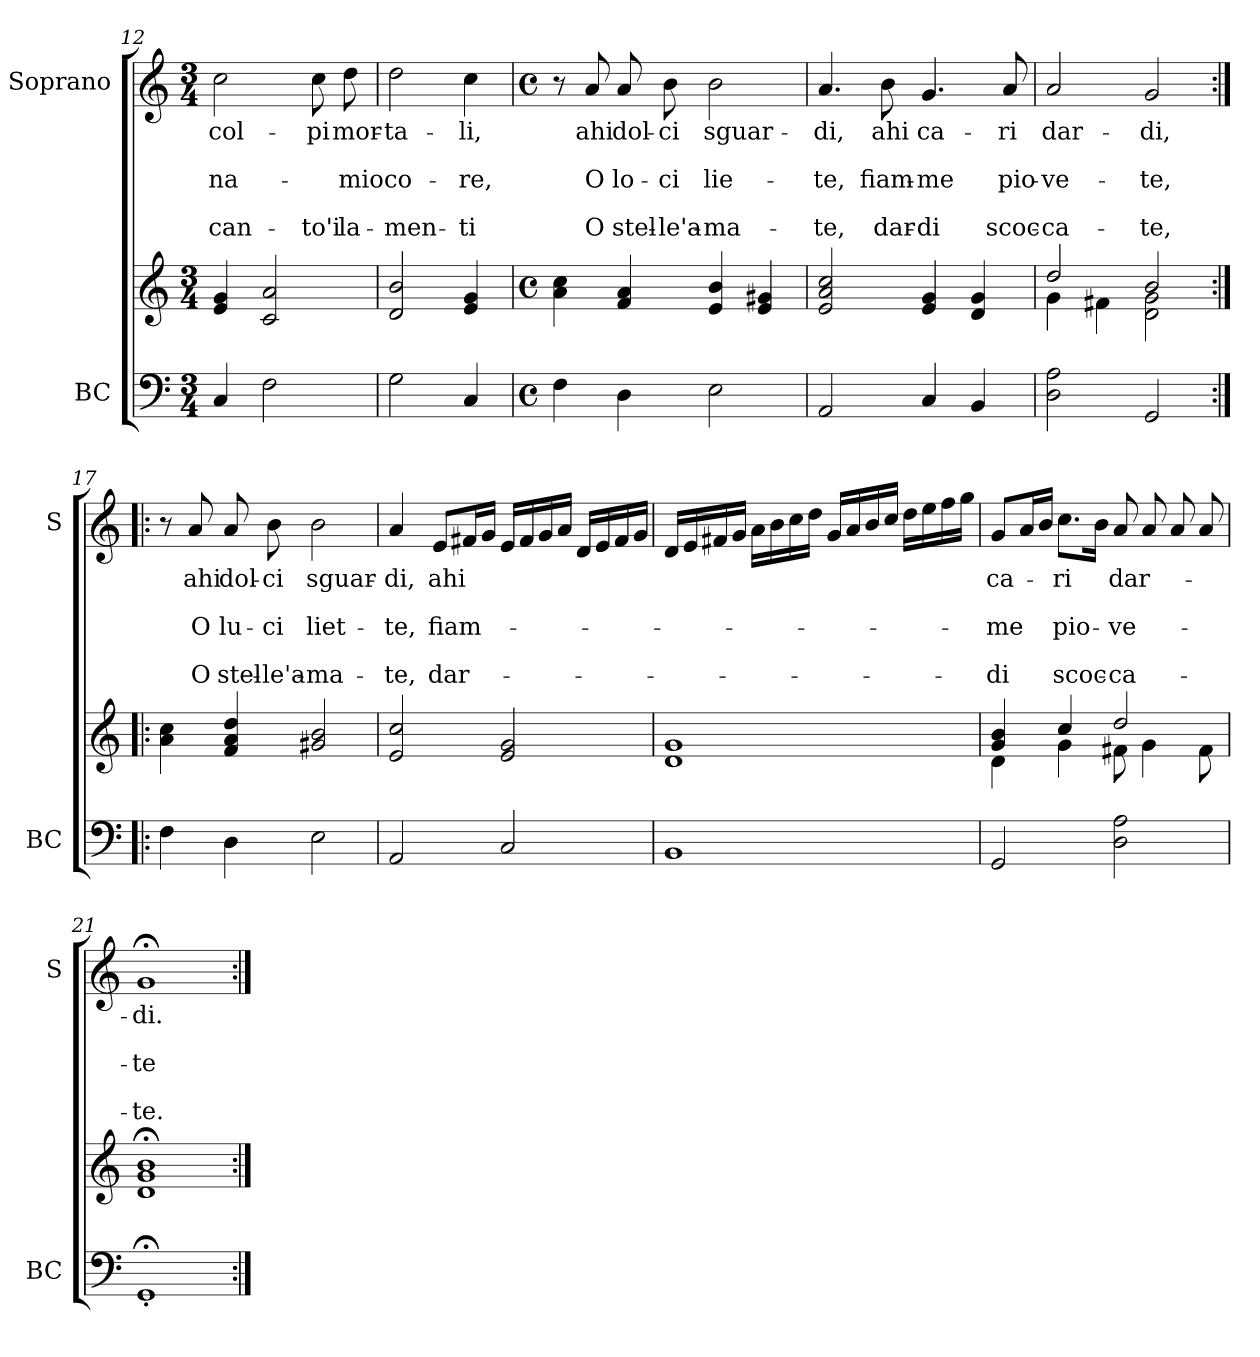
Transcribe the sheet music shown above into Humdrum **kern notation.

**kern	**kern	**kern	**text	**text	**text	**text	**text
*part2	*part2	*part1	*part1	*part1	*part1	*part1	*part1
*staff3	*staff2	*staff1	*staff1	*staff1	*staff1	*staff1	*staff1
*I"BC	*	*I"Soprano	*	*	*	*	*
*I'BC	*	*I'S	*	*	*	*	*
!!LO:LB:g=z
*clefF4	*clefG2	*clefG2	*	*	*	*	*
*k[]	*k[]	*k[]	*	*	*	*	*
*C:	*C:	*C:	*	*	*	*	*
*M3/4	*M3/4	*M3/4	*	*	*	*	*
=12	=12	=12	=12	=12	=12	=12	=12
4C/	4e/ 4g/	2cc\	col-	.	-na-	.	can-
2F\	2c/ 2a/	.	.	.	.	.	.
.	.	8cc\	-pi	.	.	.	-to'i
.	.	8dd\	mor-	.	-mio	.	la-
=13	=13	=13	=13	=13	=13	=13	=13
2G\	2d/ 2b/	2dd\	-ta-	.	co-	.	-men-
4C/	4e/ 4g/	4cc\	-li,	.	-re,	.	-ti
=14	=14	=14	=14	=14	=14	=14	=14
*M4/4	*M4/4	*M4/4	*	*	*	*	*
*met(c)	*met(c)	*met(c)	*	*	*	*	*
4F\	4a\ 4cc\	8r	.	.	.	.	.
.	.	8a/	ahi	.	O	.	O
4D\	4f/ 4a/	8a/	dol-	.	lo-	.	stel-
.	.	8b\	-ci	.	-ci	.	-le'a-
2E\	4e/ 4b/	2b\	sguar-	.	lie-	.	-ma-
.	4e/ 4g#X/	.	.	.	.	.	.
=15	=15	=15	=15	=15	=15	=15	=15
2AA/	2e/ 2a/ 2cc/	4.a/	-di,	.	-te,	.	-te,
.	.	8b\	ahi	.	fiam-	.	dar-
4C/	4e/ 4g/	4.g/	ca-	.	-me	.	-di
4BB/	4d/ 4g/	.	.	.	.	.	.
.	.	8a/	-ri	.	pio-	.	scoc-
=16	=16	=16	=16	=16	=16	=16	=16
*	*^	*	*	*	*	*	*
2D\ 2A\	2dd/	4g\	2a/	dar-	.	-ve-	.	-ca-
.	.	4f#X\	.	.	.	.	.	.
2GG/	2b/	2d\ 2g\	2g/	-di,	.	-te,	.	-te,
*	*v	*v	*	*	*	*	*	*
!!LO:PB:g=z
=17:|!|:	=17:|!|:	=17:|!|:	=17:|!|:	=17:|!|:	=17:|!|:	=17:|!|:	=17:|!|:
4F\	4a\ 4cc\	8r	.	.	.	.	.
.	.	8a/	ahi	.	O	.	O
4D\	4f/ 4a/ 4dd/	8a/	dol-	.	lu-	.	stel-
.	.	8b\	-ci	.	-ci	.	-le'a-
2E\	2g#X/ 2b/	2b\	sguar-	.	liet-	.	-ma-
=18	=18	=18	=18	=18	=18	=18	=18
2AA/	2e/ 2cc/	4a/	-di,	.	-te,	.	-te,
.	.	8e/L	ahi	.	fiam-	.	dar-
.	.	16f#X/L	.	.	.	.	.
.	.	16g/JJ	.	.	.	.	.
2C/	2e/ 2g/	16e/LL	.	.	.	.	.
.	.	16f#/	.	.	.	.	.
.	.	16g/	.	.	.	.	.
.	.	16a/JJ	.	.	.	.	.
.	.	16d/LL	.	.	.	.	.
.	.	16e/	.	.	.	.	.
.	.	16f#/	.	.	.	.	.
.	.	16g/JJ	.	.	.	.	.
=19	=19	=19	=19	=19	=19	=19	=19
1BB	1d 1g	16d/LL	.	.	.	.	.
.	.	16e/	.	.	.	.	.
.	.	16f#X/	.	.	.	.	.
.	.	16g/JJ	.	.	.	.	.
.	.	16a\LL	.	.	.	.	.
.	.	16b\	.	.	.	.	.
.	.	16cc\	.	.	.	.	.
.	.	16dd\JJ	.	.	.	.	.
.	.	16g/LL	.	.	.	.	.
.	.	16a/	.	.	.	.	.
.	.	16b/	.	.	.	.	.
.	.	16cc/JJ	.	.	.	.	.
.	.	16dd\LL	.	.	.	.	.
.	.	16ee\	.	.	.	.	.
.	.	16ff\	.	.	.	.	.
.	.	16gg\JJ	.	.	.	.	.
!!LO:LB:g=z
=20	=20	=20	=20	=20	=20	=20	=20
*	*^	*	*	*	*	*	*
2GG/	4g/ 4b/	4d\	8g/L	ca-	.	-me	.	-di
.	.	.	16a/L	.	.	.	.	.
.	.	.	16b/JJ	.	.	.	.	.
.	4cc/	4g\	8.cc\L	-ri	.	pio-	.	scoc-
.	.	.	16b\Jk	.	.	.	.	.
2D\ 2A\	2dd/	8f#X\	8a/	dar-	.	-ve-	.	-ca-
.	.	4g\	8a/	.	.	.	.	.
.	.	.	8a/	.	.	.	.	.
.	.	8f#\	8a/	.	.	.	.	.
*	*v	*v	*	*	*	*	*	*
=21	=21	=21	=21	=21	=21	=21	=21
1GG;<'<	1d;< 1g;< 1b;<	1g;<	-di.-	.	-te	.	-te.
=:|!	=:|!	=:|!	=:|!	=:|!	=:|!	=:|!	=:|!
*-	*-	*-	*-	*-	*-	*-	*-
